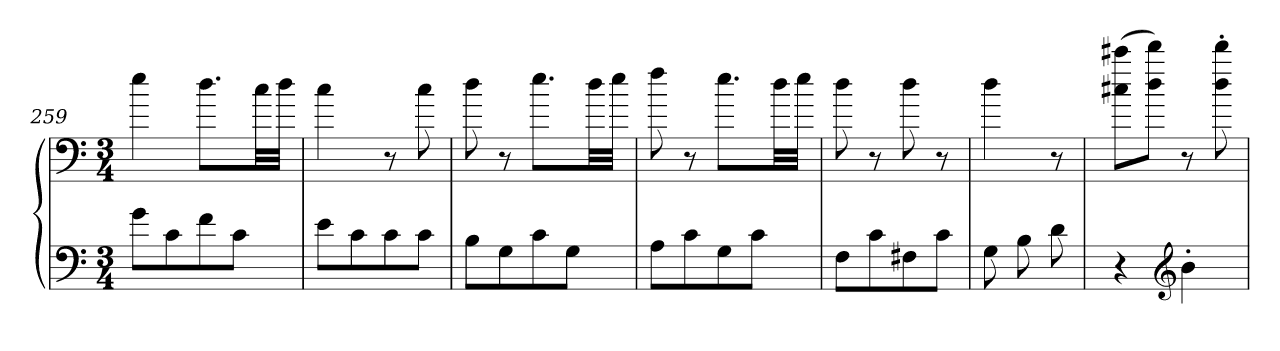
**kern	**kern
*part1	*part1
*staff2	*staff1
*clefF4	*clefF4
*k[]	*k[]
*C:	*C:
*M3/4	*M3/4
=259	=259
8gL	4ee
8c	.
8f	8.ddL
8cJ	.
.	32ccLL
.	32ddJJJ
=260	=260
8eL	4cc
8c	.
8c	8r
8cJ	8cc
=261	=261
8BL	8dd
8G	8r
8c	8.eeL
8GJ	.
.	32ddLL
.	32eeJJJ
=262	=262
8AL	8ff
8c	8r
8G	8.eeL
8cJ	.
.	32ddLL
.	32eeJJJ
=263	=263
8FL	8dd
8c	8r
8F#X	8dd
8cJ	8r
=264	=264
8G	4dd
8B	.
8d	8r
=265	=265
4r	(8cc#X 8ccc#XL
.	8dd 8dddJ)
*clefG2	*
4b'	8r
.	8dd' 8ddd'
=	=
*-	*-
